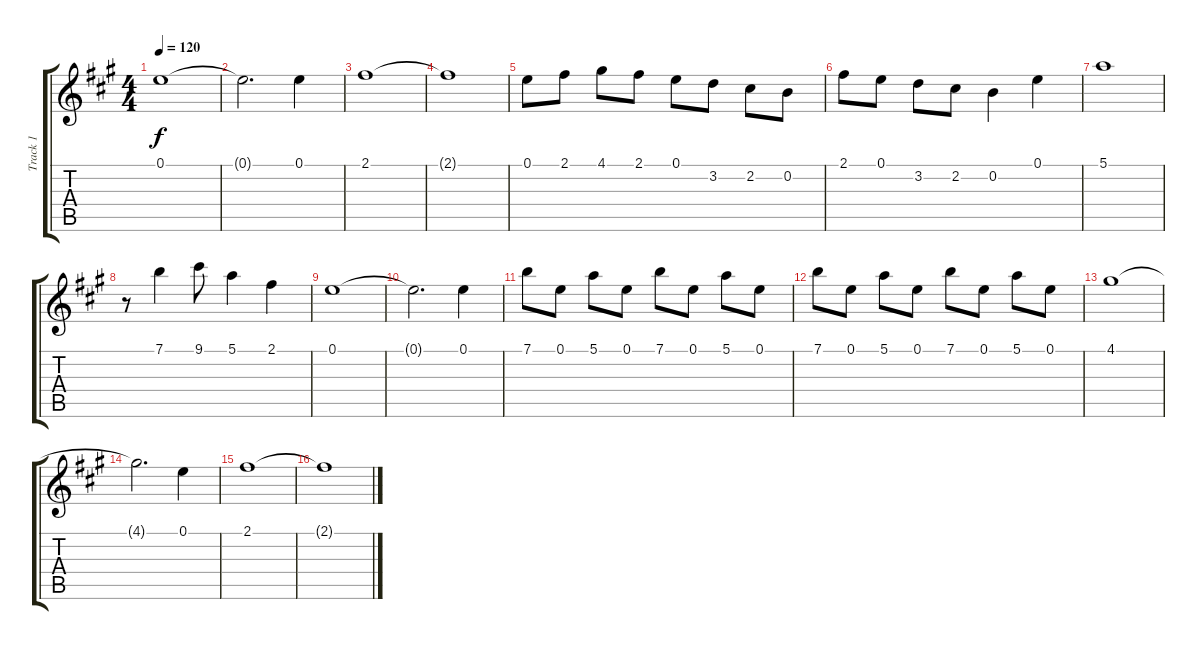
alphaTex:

\track ("Track 1" "Track 1") {instrument acousticguitarnylon}
\staff {score tabs}
\tuning (E4 B3 G3 D3 A2 E2) {hide}
\ts (4 4)
\tempo 120
\clef g2
\ks a
0.1{t}.1{dy f} |
0.1{t}.2{d} 0.1.4 |
2.1.1 |
2.1{t}.1 |
0.1.8 2.1.8 4.1.8 2.1.8 0.1.8 3.2.8 2.2.8 0.2.8 |
2.1.8 0.1.8 3.2.8 2.2.8 0.2.4 0.1.4 |
5.1.1 |
r.8 7.1.4 9.1.8 5.1.4 2.1.4 |
0.1.1 |
0.1{t}.2{d} 0.1.4 |
7.1.8 0.1.8 5.1.8 0.1.8 7.1.8 0.1.8 5.1.8 0.1.8 |
7.1.8 0.1.8 5.1.8 0.1.8 7.1.8 0.1.8 5.1.8 0.1.8 |
4.1.1 |
4.1{t}.2{d} 0.1.4 |
2.1.1 |
2.1{t}.1
